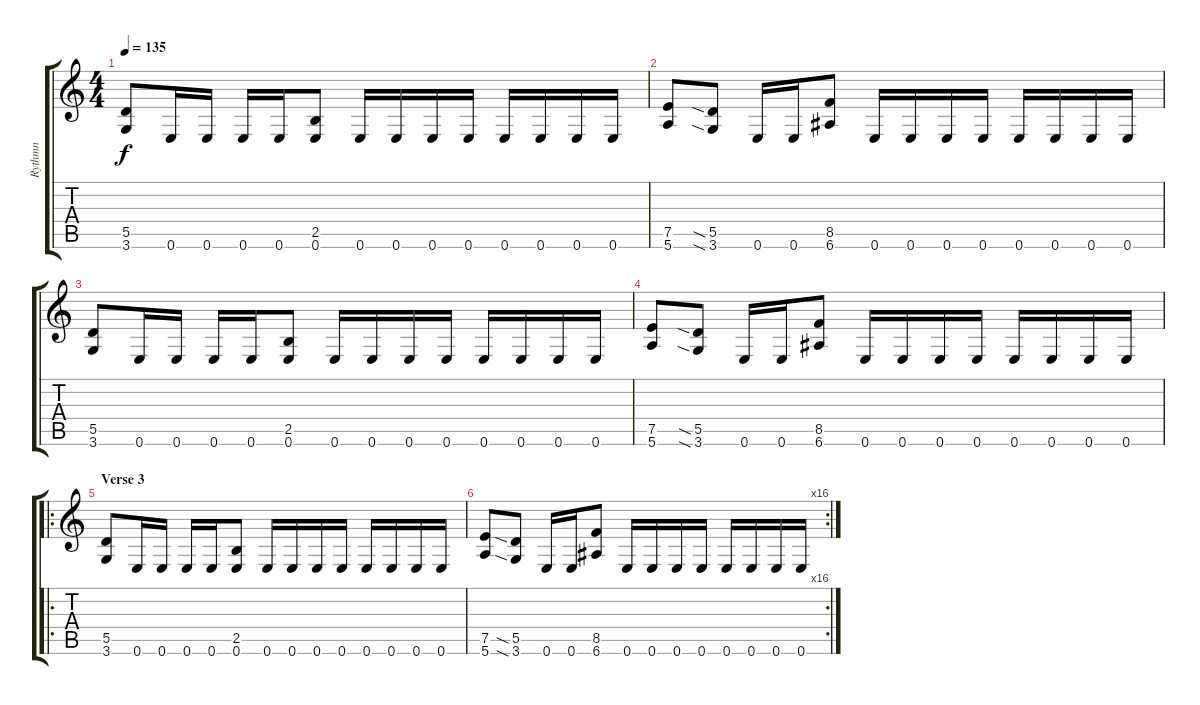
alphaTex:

\track ("Rythmn" "Rythmn") {instrument overdrivenguitar}
\staff {score tabs}
\tuning (E4 B3 G3 D3 A2 E2) {hide}
\ts (4 4)
\tempo 135
\clef g2
\ks c
(5.5 3.6).8{dy f} 0.6.16 0.6.16 0.6.16 0.6.16 (2.5 0.6).8 0.6.16 0.6.16 0.6.16 0.6.16 0.6.16 0.6.16 0.6.16 0.6.16 |
(7.5 5.6).8 (5.5{sia} 3.6{sia}).8 0.6.16 0.6.16 (8.5 6.6).8 0.6.16 0.6.16 0.6.16 0.6.16 0.6.16 0.6.16 0.6.16 0.6.16 |
(5.5 3.6).8 0.6.16 0.6.16 0.6.16 0.6.16 (2.5 0.6).8 0.6.16 0.6.16 0.6.16 0.6.16 0.6.16 0.6.16 0.6.16 0.6.16 |
(7.5 5.6).8 (5.5{sia} 3.6{sia}).8 0.6.16 0.6.16 (8.5 6.6).8 0.6.16 0.6.16 0.6.16 0.6.16 0.6.16 0.6.16 0.6.16 0.6.16 |
\ro
\section ("" "Verse 3")
(5.5 3.6).8 0.6.16 0.6.16 0.6.16 0.6.16 (2.5 0.6).8 0.6.16 0.6.16 0.6.16 0.6.16 0.6.16 0.6.16 0.6.16 0.6.16 |
\rc 16
(7.5 5.6).8 (5.5{sia} 3.6{sia}).8 0.6.16 0.6.16 (8.5 6.6).8 0.6.16 0.6.16 0.6.16 0.6.16 0.6.16 0.6.16 0.6.16 0.6.16
